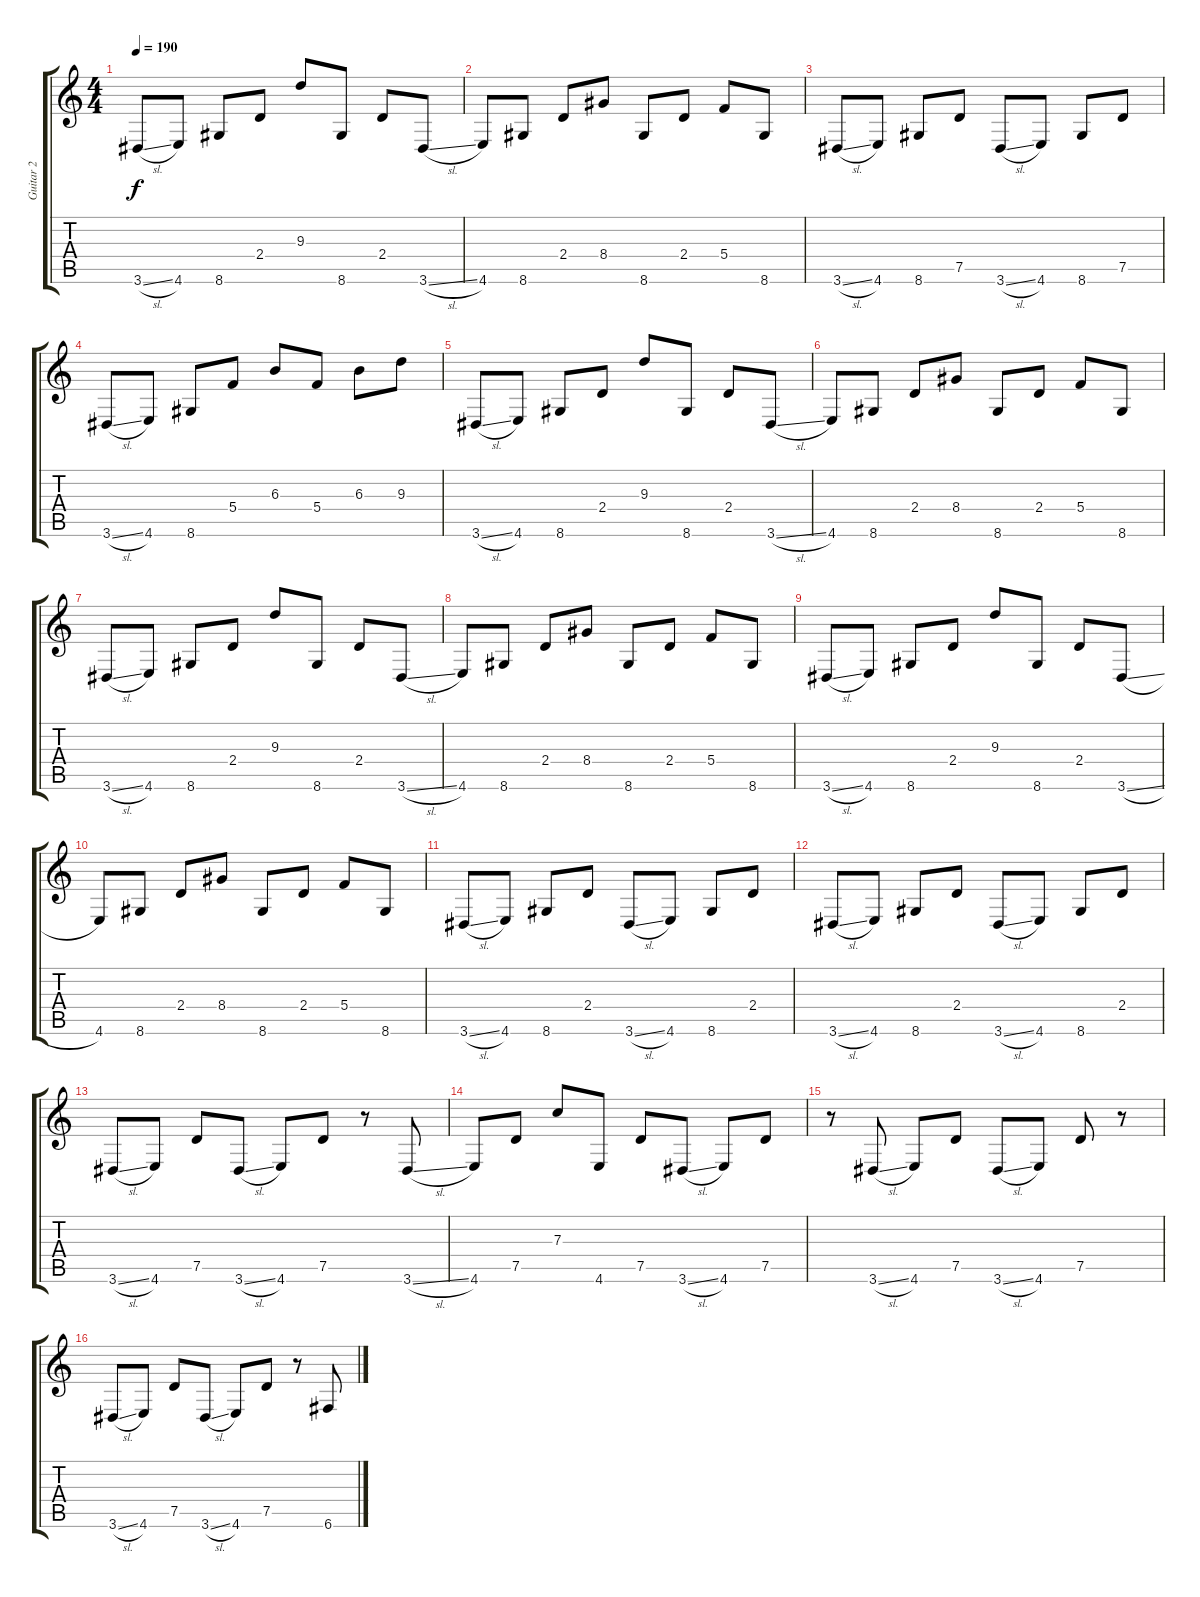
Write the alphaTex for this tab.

\track ("Guitar 2" "Guitar 2") {instrument overdrivenguitar}
\staff {score tabs}
\tuning (D4 A3 F3 C3 G2 C2) {hide}
\ts (4 4)
\tempo 190
\clef g2
\ks c
3.6{sl}.8{dy f} 4.6.8 8.6.8 2.4.8 9.3.8 8.6.8 2.4.8 3.6{sl}.8 |
4.6.8 8.6.8 2.4.8 8.4.8 8.6.8 2.4.8 5.4.8 8.6.8 |
3.6{sl}.8 4.6.8 8.6.8 7.5.8 3.6{sl}.8 4.6.8 8.6.8 7.5.8 |
3.6{sl}.8 4.6.8 8.6.8 5.4.8 6.3.8 5.4.8 6.3.8 9.3.8 |
3.6{sl}.8 4.6.8 8.6.8 2.4.8 9.3.8 8.6.8 2.4.8 3.6{sl}.8 |
4.6.8 8.6.8 2.4.8 8.4.8 8.6.8 2.4.8 5.4.8 8.6.8 |
3.6{sl}.8 4.6.8 8.6.8 2.4.8 9.3.8 8.6.8 2.4.8 3.6{sl}.8 |
4.6.8 8.6.8 2.4.8 8.4.8 8.6.8 2.4.8 5.4.8 8.6.8 |
3.6{sl}.8 4.6.8 8.6.8 2.4.8 9.3.8 8.6.8 2.4.8 3.6{sl}.8 |
4.6.8 8.6.8 2.4.8 8.4.8 8.6.8 2.4.8 5.4.8 8.6.8 |
3.6{sl}.8 4.6.8 8.6.8 2.4.8 3.6{sl}.8 4.6.8 8.6.8 2.4.8 |
3.6{sl}.8 4.6.8 8.6.8 2.4.8 3.6{sl}.8 4.6.8 8.6.8 2.4.8 |
3.6{sl}.8 4.6.8 7.5.8 3.6{sl}.8 4.6.8 7.5.8 r.8 3.6{sl}.8 |
4.6.8 7.5.8 7.3.8 4.6.8 7.5.8 3.6{sl}.8 4.6.8 7.5.8 |
r.8 3.6{sl}.8 4.6.8 7.5.8 3.6{sl}.8 4.6.8 7.5.8 r.8 |
3.6{sl}.8 4.6.8 7.5.8 3.6{sl}.8 4.6.8 7.5.8 r.8 6.6{sl}.8
